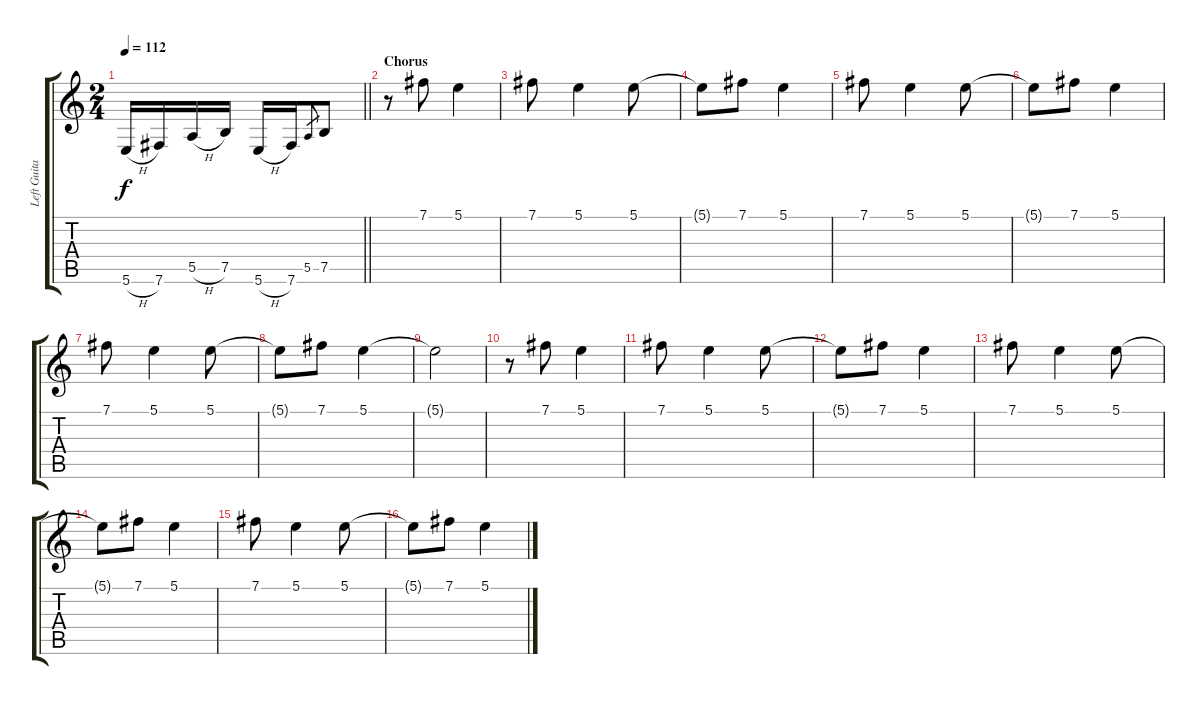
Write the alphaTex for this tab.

\track ("Left Guitar" "Left Guita") {instrument overdrivenguitar}
\staff {score tabs}
\tuning (B3 Gb3 D3 A2 E2 B1) {hide}
\ts (2 4)
\tempo 112
\clef g2
\barLineRight lightlight
\ks c
5.6{h}.16{dy f} 7.6.16 5.5{h}.16 7.5.16 5.6{h}.16 7.6.16 5.5.8{gr} 7.5.8 |
\section ("" "Chorus")
r.8 7.1.8 5.1.4 |
7.1.8 5.1.4 5.1.8 |
5.1{t}.8 7.1.8 5.1.4 |
7.1.8 5.1.4 5.1.8 |
5.1{t}.8 7.1.8 5.1.4 |
7.1.8 5.1.4 5.1.8 |
5.1{t}.8 7.1.8 5.1.4 |
5.1{t}.2 |
r.8 7.1.8 5.1.4 |
7.1.8 5.1.4 5.1.8 |
5.1{t}.8 7.1.8 5.1.4 |
7.1.8 5.1.4 5.1.8 |
5.1{t}.8 7.1.8 5.1.4 |
7.1.8 5.1.4 5.1.8 |
5.1{t}.8 7.1.8 5.1.4
